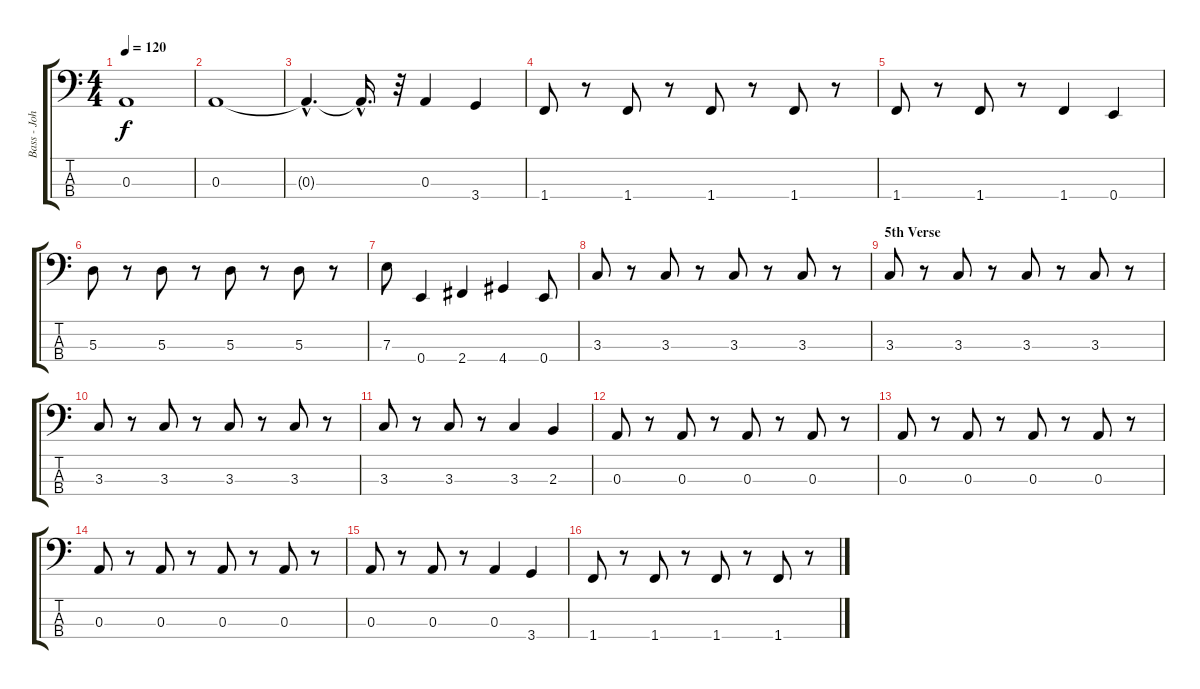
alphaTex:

\track ("Bass - John Wetton" "Bass - Joh") {instrument electricbasspick}
\staff {score tabs}
\tuning (G2 D2 A1 E1) {hide}
\ts (4 4)
\tempo 120
\clef f4
\ks c
0.3{t}.1{dy f} |
0.3.1 |
0.3{hac t}.4{d} 0.3{hac t}.16{d} r.32 0.3.4 3.4.4 |
1.4.8 r.8 1.4.8 r.8 1.4.8 r.8 1.4.8 r.8 |
1.4.8 r.8 1.4.8 r.8 1.4.4 0.4.4 |
5.3.8 r.8 5.3.8 r.8 5.3.8 r.8 5.3.8 r.8 |
7.3.8 0.4.4 2.4.4 4.4.4 0.4.8 |
3.3.8 r.8 3.3.8 r.8 3.3.8 r.8 3.3.8 r.8 |
\section ("" "5th Verse")
3.3.8 r.8 3.3.8 r.8 3.3.8 r.8 3.3.8 r.8 |
3.3.8 r.8 3.3.8 r.8 3.3.8 r.8 3.3.8 r.8 |
3.3.8 r.8 3.3.8 r.8 3.3.4 2.3.4 |
0.3.8 r.8 0.3.8 r.8 0.3.8 r.8 0.3.8 r.8 |
0.3.8 r.8 0.3.8 r.8 0.3.8 r.8 0.3.8 r.8 |
0.3.8 r.8 0.3.8 r.8 0.3.8 r.8 0.3.8 r.8 |
0.3.8 r.8 0.3.8 r.8 0.3.4 3.4.4 |
1.4.8 r.8 1.4.8 r.8 1.4.8 r.8 1.4.8 r.8
